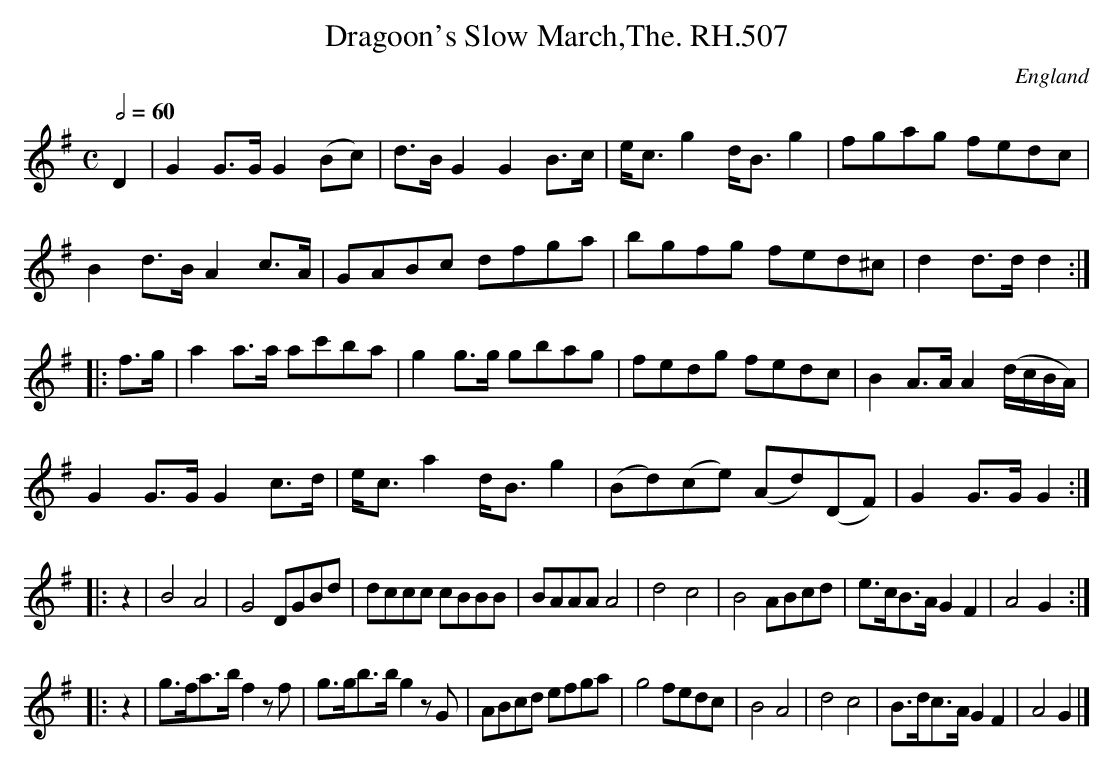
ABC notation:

X:1
T:Dragoon's Slow March,The. RH.507
O:England
M:C
L:1/8
Q:2/4=60
K:G major
D2|G2G>G G2(Bc)|d>BG2 G2B>c|\
e<cg2 d<Bg2|fgag fedc|!
B2d>B A2c>A|GABc dfga|\
bgfg fed^c|d2d>d d2:|!
|:f>g|a2a>a ac'ba|g2g>g gbag|\
fedg fedc|B2A>A A2(d/c/B/A/)|!
G2G>G G2c>d|e<ca2 d<Bg2|\
(Bd)(ce) (Ad)(DF)|G2G>GG2:|!
|:z2|B4 A4|G4 DGBd|dccc cBBB|BAAA A4|\
d4 c4|B4 ABcd|e>cB>A G2F2|A4 G2:|!
|:z2|g>fa>b f2zf|g>gb>b g2zG|ABcd efga|g4 fedc|\
B4A4|d4c4|B>dc>AG2F2|A4G2|]
